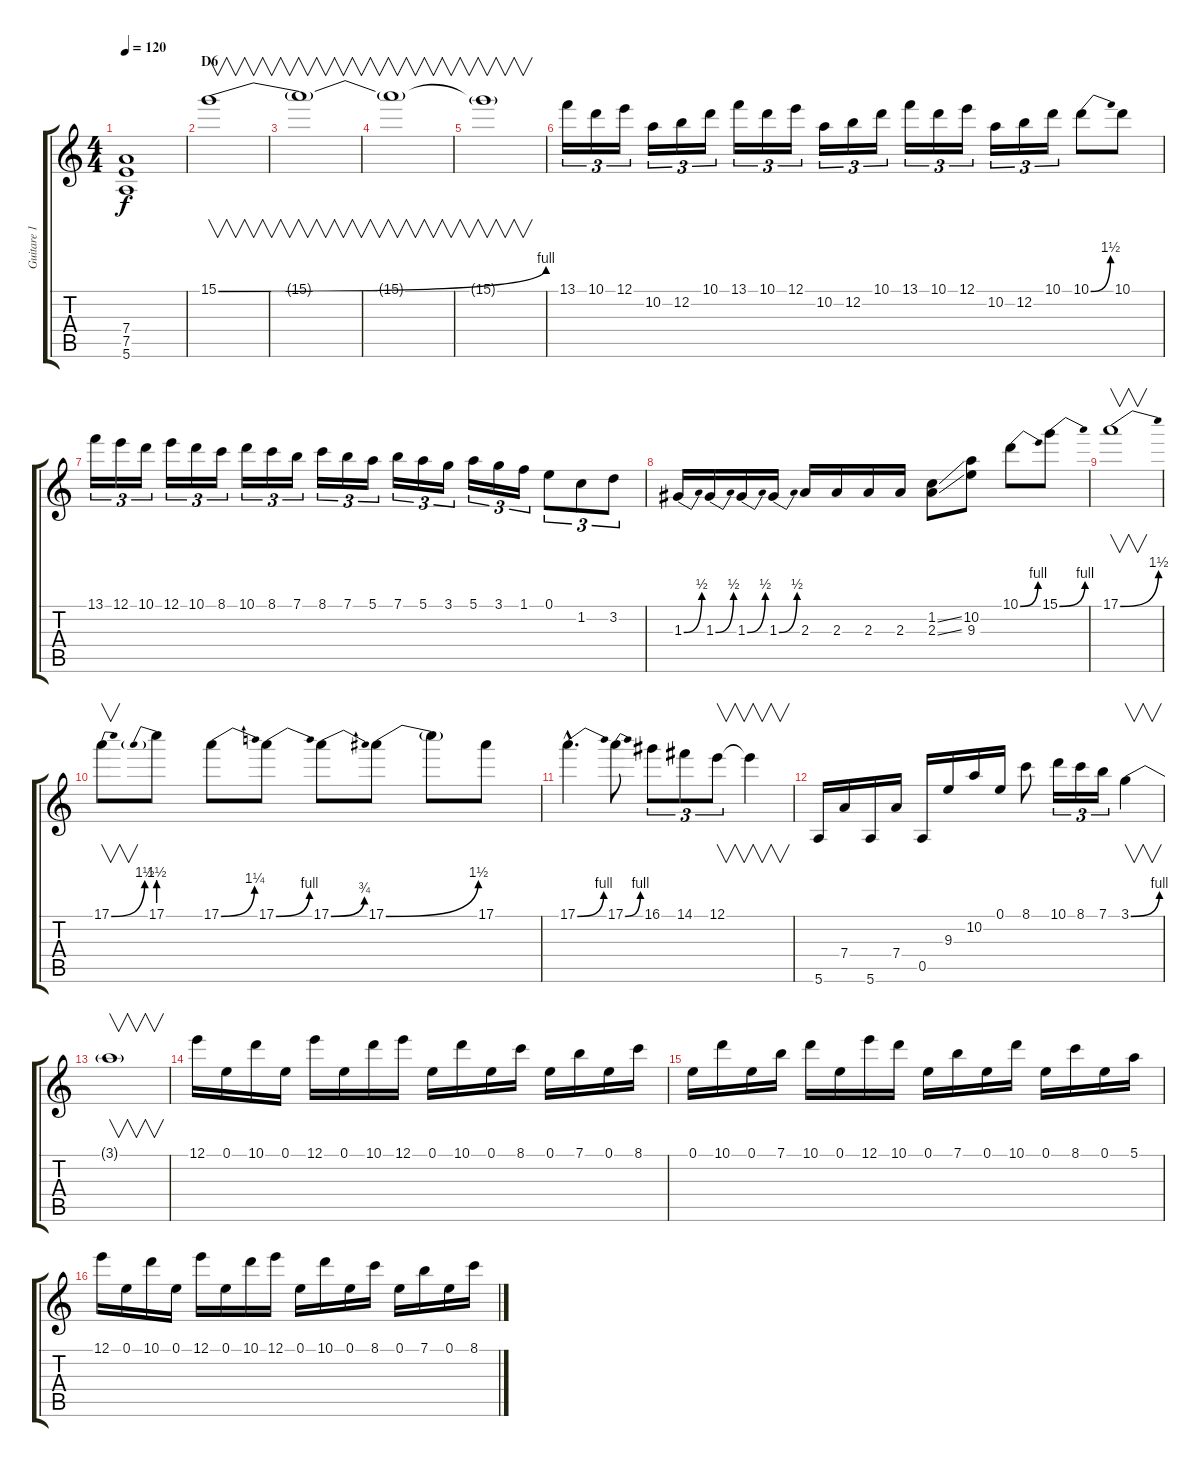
\track ("Guitare 1 ( bis )" "Guitare 1 ") {instrument distortionguitar}
\staff {score tabs}
\tuning (E4 B3 G3 D3 A2 E2) {hide}
\ts (4 4)
\tempo 120
\clef g2
\ks c
(7.4 7.5{t} 5.6{t}).1{dy f} |
\section ("" "D6")
15.1{be (bend 0 0 60 4)}.1{v} |
15.1{t}.1{v} |
15.1{t}.1{v} |
15.1{t}.1{v} |
13.1.16{tu (3 2)} 10.1.16{tu (3 2)} 12.1.16{tu (3 2)} 10.2.16{tu (3 2)} 12.2.16{tu (3 2)} 10.1.16{tu (3 2)} 13.1.16{tu (3 2)} 10.1.16{tu (3 2)} 12.1.16{tu (3 2)} 10.2.16{tu (3 2)} 12.2.16{tu (3 2)} 10.1.16{tu (3 2)} 13.1.16{tu (3 2)} 10.1.16{tu (3 2)} 12.1.16{tu (3 2)} 10.2.16{tu (3 2)} 12.2.16{tu (3 2)} 10.1.16{tu (3 2)} 10.1{be (bend 0 0 60 6)}.8 10.1.8 |
13.1.16{tu (3 2)} 12.1.16{tu (3 2)} 10.1.16{tu (3 2)} 12.1.16{tu (3 2)} 10.1.16{tu (3 2)} 8.1.16{tu (3 2)} 10.1.16{tu (3 2)} 8.1.16{tu (3 2)} 7.1.16{tu (3 2)} 8.1.16{tu (3 2)} 7.1.16{tu (3 2)} 5.1.16{tu (3 2)} 7.1.16{tu (3 2)} 5.1.16{tu (3 2)} 3.1.16{tu (3 2)} 5.1.16{tu (3 2)} 3.1.16{tu (3 2)} 1.1.16{tu (3 2)} 0.1.8{tu (3 2)} 1.2.8{tu (3 2)} 3.2.8{tu (3 2)} |
1.3{be (bend 0 0 60 2)}.16 1.3{be (bend 0 0 60 2)}.16 1.3{be (bend 0 0 60 2)}.16 1.3{be (bend 0 0 60 2)}.16 2.3.16 2.3.16 2.3.16 2.3.16 (1.2{ss} 2.3{ss}).8 (10.2 9.3).8 10.1{be (bend 0 0 60 4)}.8 15.1{be (bend 0 0 60 4)}.8 |
17.1{be (bend 0 0 60 6)}.1{v} |
17.1{be (bend 0 0 60 6)}.8{v} 17.1{be (prebend 0 6 60 6)}.8 17.1{be (bend 0 0 60 5)}.8 17.1{be (bend 0 0 60 4)}.8 17.1{be (bend 0 0 60 3)}.8 17.1{be (bend 0 0 60 6)}.8 17.1{t}.8 17.1.8 |
17.1{be (bend 0 0 60 4) hac}.4{d} 17.1{be (bend 0 0 60 4)}.8 16.1.8{tu (3 2)} 14.1.8{tu (3 2)} 12.1.8{v tu (3 2)} 12.1{t}.4{v} |
5.6.16 7.4.16 5.6.16 7.4.16 0.5.16 9.3.16 10.2.16 0.1.16 8.1.8 10.1.16{tu (3 2)} 8.1.16{tu (3 2)} 7.1.16{tu (3 2)} 3.1{be (bend 0 0 60 4)}.4{v} |
3.1{t}.1{v} |
12.1.16 0.1.16 10.1.16 0.1.16 12.1.16 0.1.16 10.1.16 12.1.16 0.1.16 10.1.16 0.1.16 8.1.16 0.1.16 7.1.16 0.1.16 8.1.16 |
0.1.16 10.1.16 0.1.16 7.1.16 10.1.16 0.1.16 12.1.16 10.1.16 0.1.16 7.1.16 0.1.16 10.1.16 0.1.16 8.1.16 0.1.16 5.1.16 |
12.1.16 0.1.16 10.1.16 0.1.16 12.1.16 0.1.16 10.1.16 12.1.16 0.1.16 10.1.16 0.1.16 8.1.16 0.1.16 7.1.16 0.1.16 8.1.16
